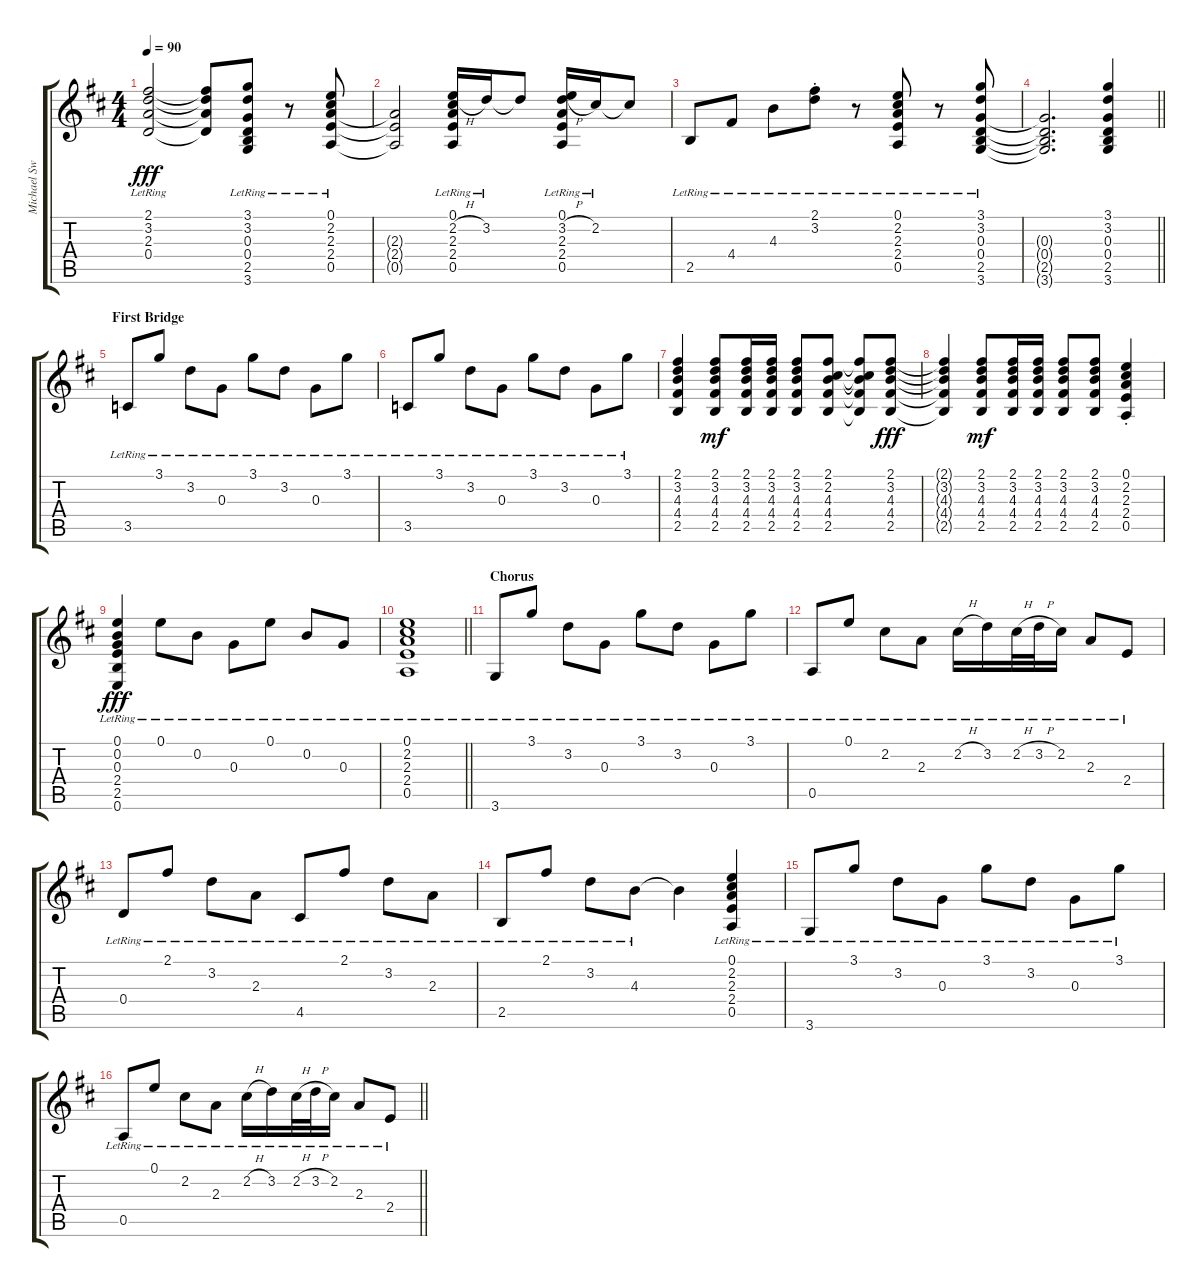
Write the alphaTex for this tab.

\track ("Michael Sweet [Acoustic Guitar]" "Michael Sw") {instrument acousticguitarsteel}
\staff {score tabs}
\tuning (E4 B3 G3 D3 A2 E2) {hide}
\ts (4 4)
\tempo 90
\clef g2
\ks d
(2.1{lr} 3.2{lr} 2.3{lr} 0.4{lr}).2{dy fff} (2.1{t} 3.2{t} 2.3{t} 0.4{t}).8 (3.1 3.2 0.3{lr} 0.4{lr} 2.5{lr} 3.6{lr}).8 r.8 (0.1 2.2 2.3{lr} 2.4{lr} 0.5{lr}).8 |
(2.3{t} 2.4{t} 0.5{t}).2 (0.1 2.2{h lr} 2.3{lr} 2.4{lr} 0.5).16 3.2{lr}.16 3.2{t}.8 (0.1 3.2{h lr} 2.3{lr} 2.4{lr} 0.5).16 2.2{lr}.16 2.2{t}.8 |
2.5{lr}.8 4.4{lr}.8 4.3{lr}.8 (2.1{st lr} 3.2{st lr}).8 r.8 (0.1 2.2 2.3{lr} 2.4{lr} 0.5{lr}).8 r.8 (3.1 3.2 0.3{lr} 0.4{lr} 2.5{lr} 3.6{lr}).8 |
\barLineRight lightlight
(0.3{t} 0.4{t} 2.5{t} 3.6{t}).2{d} (3.1 3.2 0.3 0.4 2.5 3.6).4 |
\section ("" "First Bridge")
3.5{lr}.8 3.1{lr}.8 3.2{lr}.8 0.3{lr}.8 3.1{lr}.8 3.2{lr}.8 0.3{lr}.8 3.1{lr}.8 |
3.5{lr}.8 3.1{lr}.8 3.2{lr}.8 0.3{lr}.8 3.1{lr}.8 3.2{lr}.8 0.3{lr}.8 3.1{lr}.8 |
(2.1 3.2 4.3 4.4 2.5).4 (2.1 3.2 4.3 4.4 2.5).8{dy mf} (2.1 3.2 4.3 4.4 2.5).16 (2.1 3.2 4.3 4.4 2.5).16 (2.1 3.2 4.3 4.4 2.5).8 (2.1 2.2 4.3 4.4 2.5).8 (2.1{t} 2.2{t} 4.3{t} 4.4{t} 2.5{t}).8 (2.1 3.2 4.3 4.4 2.5).8{dy fff} |
(2.1{t} 3.2{t} 4.3{t} 4.4{t} 2.5{t}).4 (2.1 3.2 4.3 4.4 2.5).8{dy mf} (2.1 3.2 4.3 4.4 2.5).16 (2.1 3.2 4.3 4.4 2.5).16 (2.1 3.2 4.3 4.4 2.5).8 (2.1 3.2 4.3 4.4 2.5).8 (0.1{st} 2.2{st} 2.3{st} 2.4{st} 0.5{st}).4 |
(0.1{lr} 0.2{lr} 0.3{lr} 2.4{lr} 2.5{lr} 0.6{lr}).4{dy fff} 0.1{lr}.8 0.2{lr}.8 0.3{lr}.8 0.1{lr}.8 0.2{lr}.8 0.3{lr}.8 |
\barLineRight lightlight
(0.1 2.2{lr} 2.3{lr} 2.4{lr} 0.5{lr}).1 |
\section ("" "Chorus")
3.6{lr}.8 3.1{lr}.8 3.2{lr}.8 0.3{lr}.8 3.1{lr}.8 3.2{lr}.8 0.3{lr}.8 3.1{lr}.8 |
0.5{lr}.8 0.1{lr}.8 2.2{lr}.8 2.3{lr}.8 2.2{h lr}.16 3.2{lr}.16 2.2{h lr}.32 3.2{h lr}.32 2.2{lr}.16 2.3{lr}.8 2.4{lr}.8 |
0.4{lr}.8 2.1{lr}.8 3.2{lr}.8 2.3{lr}.8 4.5{lr}.8 2.1{lr}.8 3.2{lr}.8 2.3{lr}.8 |
2.5{lr}.8 2.1{lr}.8 3.2{lr}.8 4.3{lr}.8 4.3{t}.4 (0.1 2.2{lr} 2.3{lr} 2.4{lr} 0.5{lr}).4 |
3.6{lr}.8 3.1{lr}.8 3.2{lr}.8 0.3{lr}.8 3.1{lr}.8 3.2{lr}.8 0.3{lr}.8 3.1{lr}.8 |
\barLineRight lightlight
0.5{lr}.8 0.1{lr}.8 2.2{lr}.8 2.3{lr}.8 2.2{h lr}.16 3.2{lr}.16 2.2{h lr}.32 3.2{h lr}.32 2.2{lr}.16 2.3{lr}.8 2.4{lr}.8
